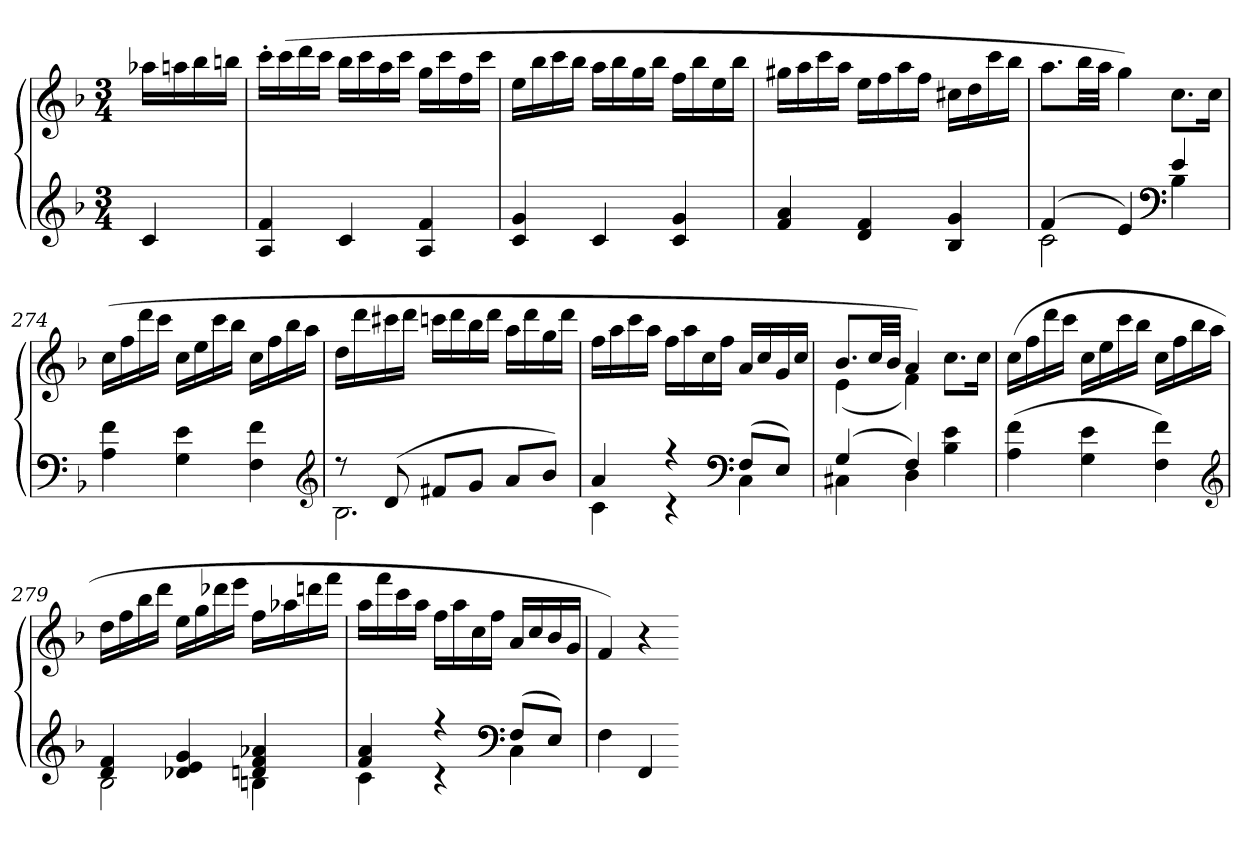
**kern	**kern
*part1	*part1
*staff2	*staff1
*clefG2	*clefG2
*k[b-]	*k[b-]
*F:	*F:
*M3/4	*M3/4
=	=
4c	16aa-XLL
.	16aan
.	16bb-
.	16bbnJJ
=270	=270
4A 4f	16ccc'LL
.	(16ccc
.	16ddd
.	16cccJJ
4c	16bb-LL
.	16ccc
.	16aa
.	16cccJJ
4A 4f	16ggLL
.	16ccc
.	16ff
.	16cccJJ
=271	=271
4c 4g	16eeLL
.	16bb-
.	16ccc
.	16bb-JJ
4c	16aaLL
.	16bb-
.	16gg
.	16bb-JJ
4c 4g	16ffLL
.	16bb-
.	16ee
.	16bb-JJ
=272	=272
4f 4a	16gg#XLL
.	16aa
.	16ccc
.	16aaJJ
4d 4f	16eeLL
.	16ff
.	16aa
.	16ffJJ
4B- 4g	16cc#XLL
.	16dd
.	16ccc
.	16bb-JJ
=273	=273
*^	*
(4f	2c	8.aaL
.	.	32bb-LL
.	.	32aaJJJ
4e)	.	4gg)
*clefF4	*	*
4e	4B-	8.ccL
.	.	16ccJk
*v	*v	*
=274	=274
4A 4f	(16ccLL
.	16ff
.	16ddd
.	16cccJJ
4G 4e	16ccLL
.	16ee
.	16ccc
.	16bb-JJ
4F 4f	16ccLL
.	16ff
.	16bb-
.	16aaJJ
*clefG2	*
=275	=275
*^	*
8r	2.B-	16ddLL
.	.	16ddd
(8d	.	16ccc#X
.	.	16dddJJ
8f#XL	.	16cccnLL
.	.	16ddd
8gJ	.	16bb-
.	.	16dddJJ
8aL	.	16aaLL
.	.	16ddd
8b-J)	.	16gg
.	.	16dddJJ
=276	=276	=276
4a	4c	16ffLL
.	.	16aa
.	.	16ccc
.	.	16aaJJ
4r	4r	16ffLL
.	.	16aa
.	.	16cc
.	.	16ffJJ
*clefF4	*	*
(8FL	4C	16aLL
.	.	16cc
8EJ)	.	16g
.	.	16ccJJ
=277	=277	=277
*	*	*^
(4G	4C#X	8.b-L	(4e
.	.	32ccLL	.
.	.	32b-JJJ	.
4F)	4D	4a)	4f)
4B- 4e	4ryy	8.ccL	4ryy
.	.	16ccJk	.
*v	*v	*	*
*	*v	*v
=278	=278
(4A 4f	(16ccLL
.	16ff
.	16ddd
.	16cccJJ
4G 4e	16ccLL
.	16ee
.	16ccc
.	16bb-JJ
4F 4f)	16ccLL
.	16ff
.	16bb-
.	16aaJJ
*clefG2	*
=279	=279
*^	*
4d 4f	2B-	16ddLL
.	.	16ff
.	.	16bb-
.	.	16dddJJ
4d-X 4e 4g	.	16eeLL
.	.	16gg
.	.	16ddd-X
.	.	16eeeJJ
4dn 4f 4a-X	4Bn	16ffLL
.	.	16aa-X
.	.	16dddn
.	.	16fffJJ
=280	=280	=280
4f 4a	4c	16aaLL
.	.	16fff
.	.	16ccc
.	.	16aaJJ
4r	4r	16ffLL
.	.	16aa
.	.	16cc
.	.	16ffJJ
*clefF4	*	*
(8FL	4C	16aLL
.	.	16cc
8EJ)	.	16b-
.	.	16gJJ
*v	*v	*
=281	=281
4F	4f)
4FF	4r
=-	=-
*-	*-
